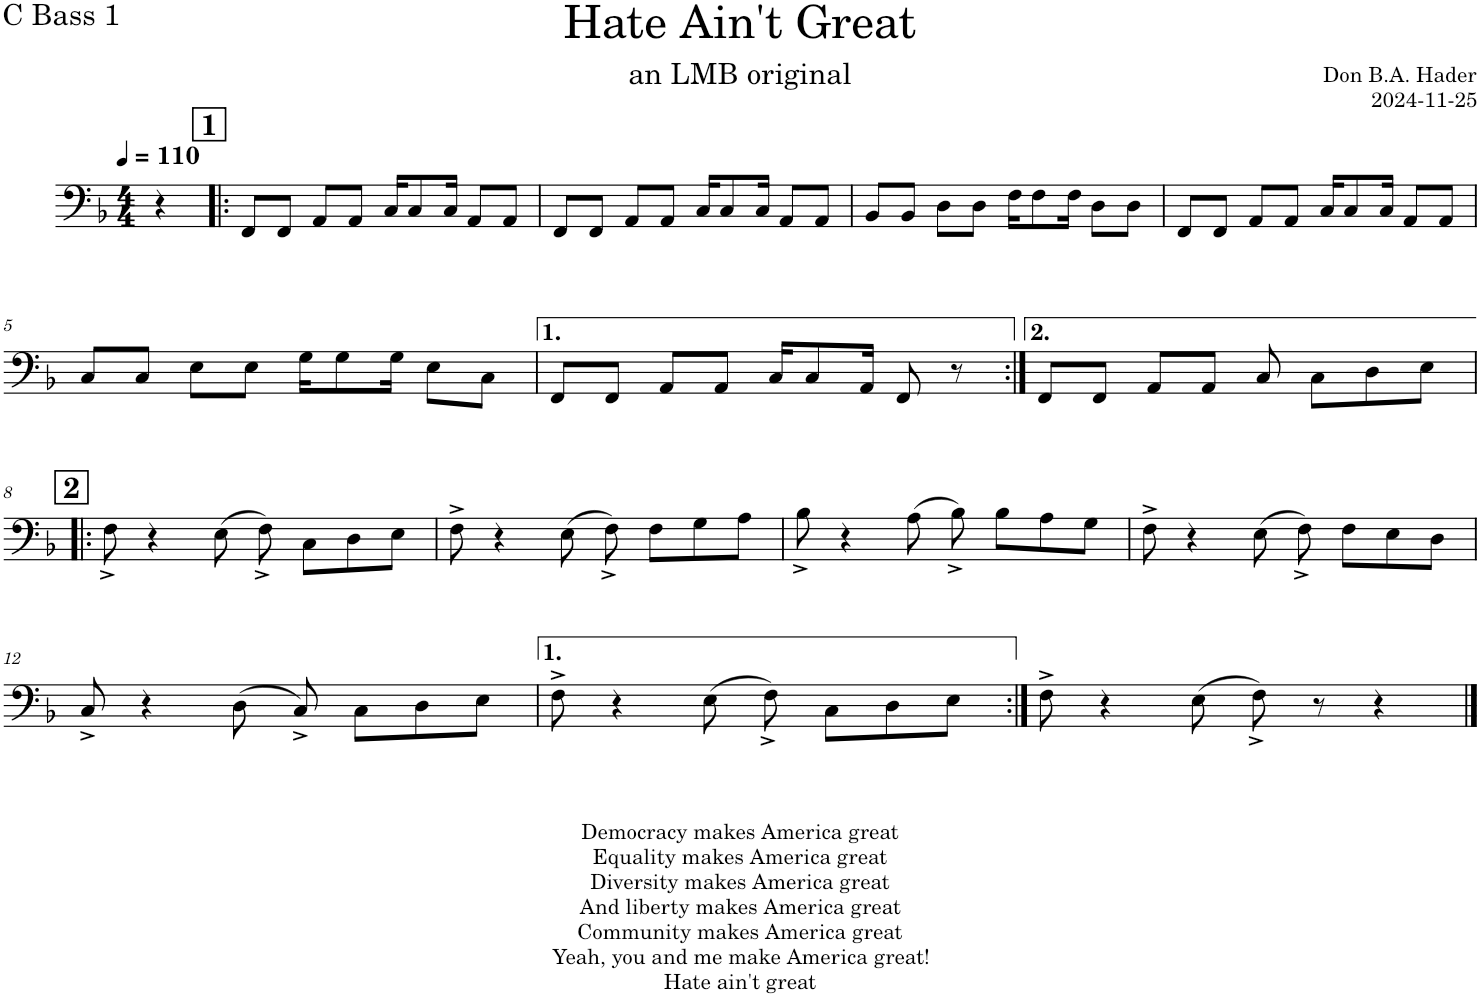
**kern
*part1
*staff1
*I"C Bass 1
*I'Bass-1
*clefF4
*k[b-]
*M4/4
*MM110
=
4r
!!LO:REH:place=s1:a:B:cj:fs=14:t=1
=1!|:
8FF/L
8FF/J
8AA/L
8AA/J
16C/KL
8C/
16C/Jk
8AA/L
8AA/J
=2
8FF/L
8FF/J
8AA/L
8AA/J
16C/KL
8C/
16C/Jk
8AA/L
8AA/J
=3
8BB-/L
8BB-/J
8D\L
8D\J
16F\KL
8F\
16F\Jk
8D\L
8D\J
=4
8FF/L
8FF/J
8AA/L
8AA/J
16C/KL
8C/
16C/Jk
8AA/L
8AA/J
!!LO:LB:g=z
=5
8C/L
8C/J
8E\L
8E\J
16G\KL
8G\
16G\Jk
8E\L
8C\J
=6
8FF/L
8FF/J
8AA/L
8AA/J
16C/KL
8C/
16AA/Jk
8FF/
8r
=7:|!
8FF/L
8FF/J
8AA/L
8AA/J
8C/
8C\L
8D\
8E\J
!!LO:LB:g=z
!!LO:REH:place=s1:a:B:cj:fs=14:t=2
=8!|:
8F^<\
4r
(8E\
8F^<\)
8C\L
8D\
8E\J
=9
8F^\
4r
(8E\
8F^<\)
8F\L
8G\
8A\J
=10
8B-^<\
4r
(8A\
8B-^<\)
8B-\L
8A\
8G\J
=11
8F^\
4r
(8E\
8F^<\)
8F\L
8E\
8D\J
!!LO:LB:g=z
=12
8C^/
4r
(8D\
8C^</)
8C\L
8D\
8E\J
=13
8F^\
4r
(8E\
8F^<\)
8C\L
8D\
8E\J
=14:|!
8F^\
4r
(8E\
8F^<\)
8r
4r
==
*-
